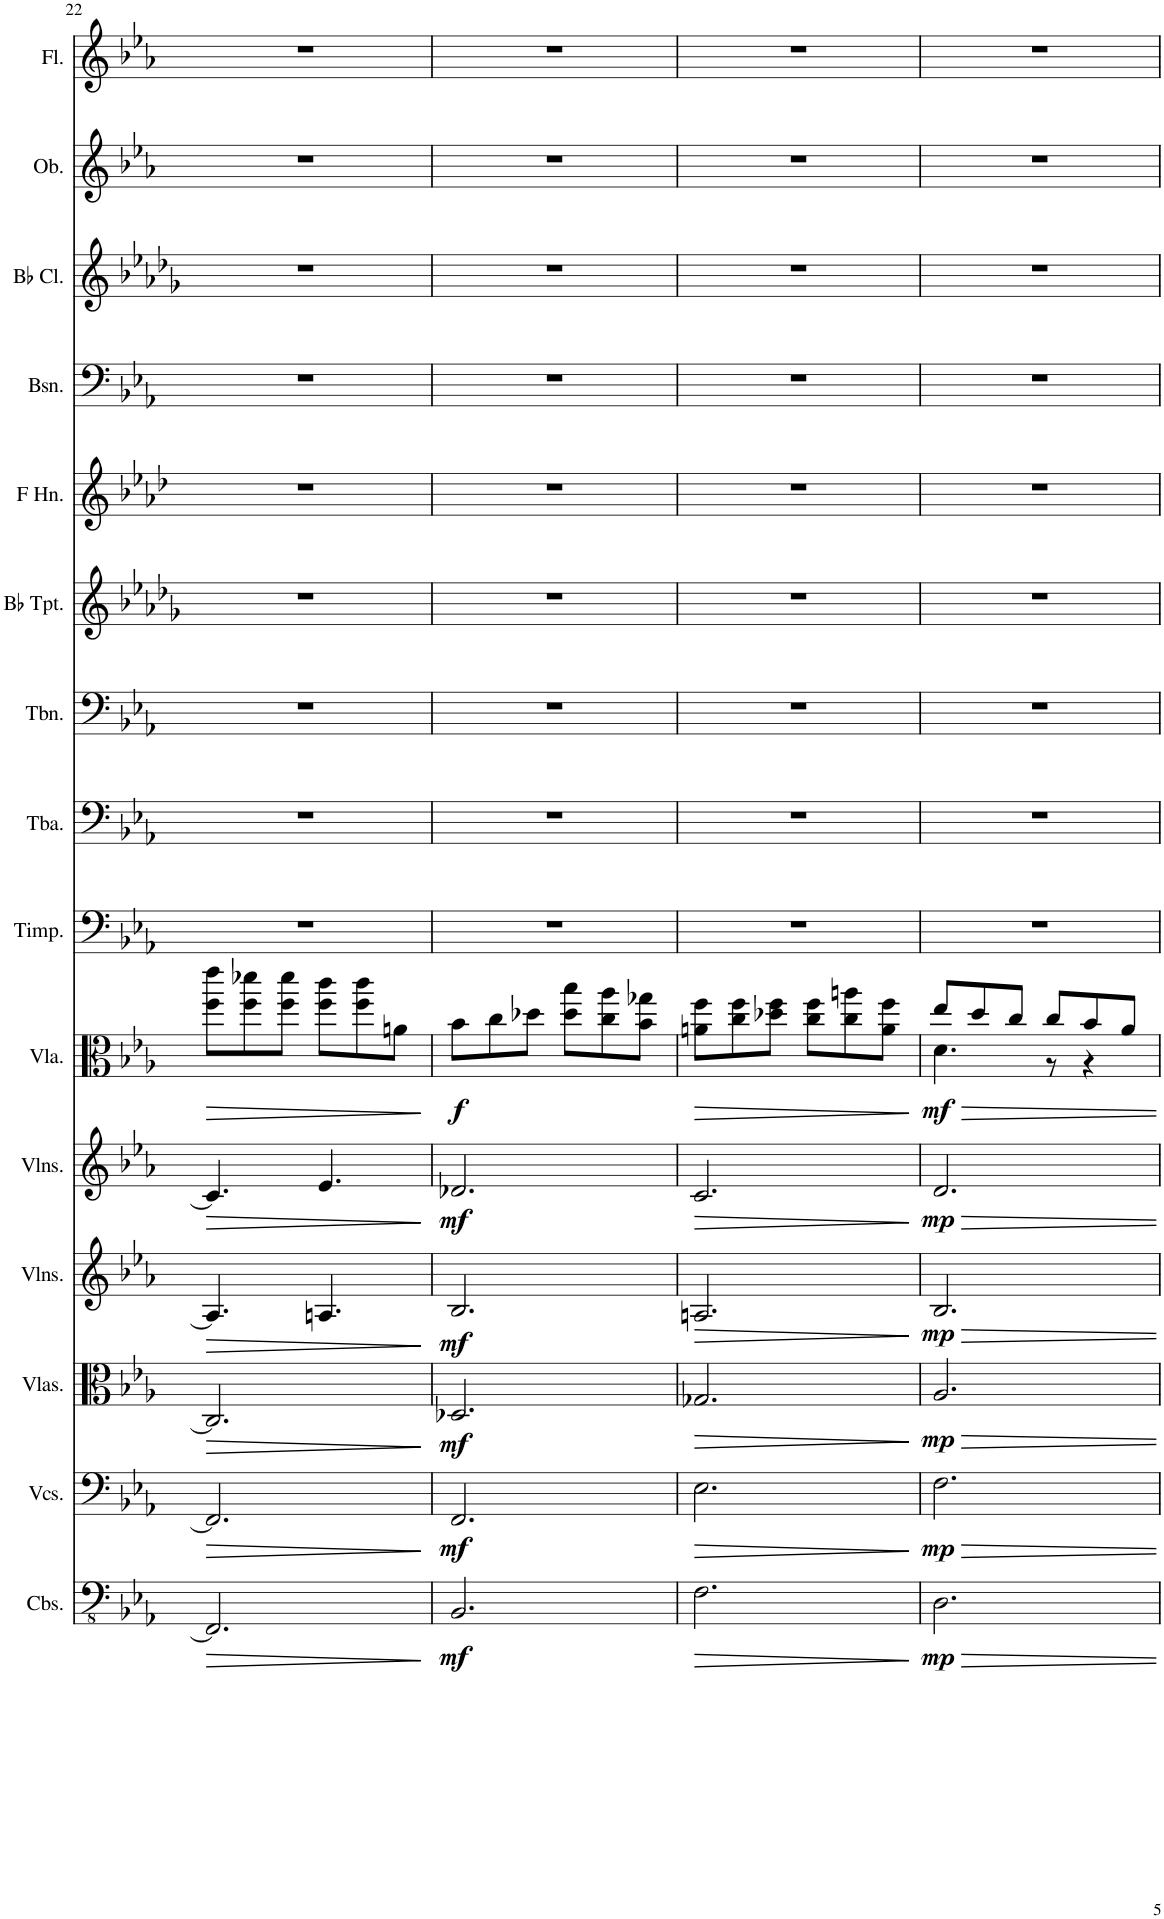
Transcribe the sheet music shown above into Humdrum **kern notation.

**kern	**dynam	**kern	**dynam	**kern	**dynam	**kern	**dynam	**kern	**dynam	**kern	**dynam	**kern	**kern	**kern	**kern	**kern	**kern	**kern	**kern	**kern
*part15	*part15	*part14	*part14	*part13	*part13	*part12	*part12	*part11	*part11	*part10	*part10	*part9	*part8	*part7	*part6	*part5	*part4	*part3	*part2	*part1
*staff15	*staff15	*staff14	*staff14	*staff13	*staff13	*staff12	*staff12	*staff11	*staff11	*staff10	*staff10	*staff9	*staff8	*staff7	*staff6	*staff5	*staff4	*staff3	*staff2	*staff1
*I"Contrabasses	*	*I"Violoncellos	*	*I"Violas	*	*I"Violins	*	*I"Violins	*	*I"Viola	*	*I"Timpani	*I"Tuba	*I"Trombone	*I"Bb Trumpet	*I"Horn in F	*I"Bassoon	*I"Bb Clarinet	*I"Oboe	*I"Flute
*I'Cbs.	*	*I'Vcs.	*	*I'Vlas.	*	*I'Vlns.	*	*I'Vlns.	*	*I'Vla.	*	*I'Timp.	*I'Tba.	*I'Tbn.	*I'Bb Tpt.	*	*I'Bsn.	*I'Bb Cl.	*I'Ob.	*I'Fl.
!!LO:PB:g=z
*clefFv4	*	*clefF4	*	*clefC3	*	*clefG2	*	*clefG2	*	*clefC3	*	*clefF4	*clefF4	*clefF4	*clefG2	*clefG2	*clefF4	*clefG2	*clefG2	*clefG2
*	*	*	*	*	*	*	*	*	*	*	*	*	*	*	*ITrd1c2	*ITrd4c7	*	*ITrd1c2	*	*
*k[b-e-a-]	*	*k[b-e-a-]	*	*k[b-e-a-]	*	*k[b-e-a-]	*	*k[b-e-a-]	*	*k[b-e-a-]	*	*k[b-e-a-]	*k[b-e-a-]	*k[b-e-a-]	*k[b-e-a-d-g-]	*k[b-e-a-d-]	*k[b-e-a-]	*k[b-e-a-d-g-]	*k[b-e-a-]	*k[b-e-a-]
*M6/8	*	*M6/8	*	*M6/8	*	*M6/8	*	*M6/8	*	*M6/8	*	*M6/8	*M6/8	*M6/8	*M6/8	*M6/8	*M6/8	*M6/8	*M6/8	*M6/8
=22	=22	=22	=22	=22	=22	=22	=22	=22	=22	=22	=22	=22	=22	=22	=22	=22	=22	=22	=22	=22
!	!LO:HP:b	!	!LO:HP:b	!	!LO:HP:b	!	!LO:HP:b	!	!LO:HP:b	!	!LO:HP:b	!	!	!	!	!	!	!	!	!
2.FFF/]	>	2.FF/]	>	2.C/]	>	4.A-/]	>	4.c/]	>	8ff\ 8eee-\L	>	2.r	2.r	2.r	2.r	2.r	2.r	2.r	2.r	2.r
.	.	.	.	.	.	.	.	.	.	8ff\ 8ddd-X\	.	.	.	.	.	.	.	.	.	.
.	.	.	.	.	.	.	.	.	.	8ff\ 8ddd-\J	.	.	.	.	.	.	.	.	.	.
.	.	.	.	.	.	4.An/	.	4.e-/	.	8ff\ 8ccc\L	.	.	.	.	.	.	.	.	.	.
.	.	.	.	.	.	.	.	.	.	8ff\ 8ccc\	.	.	.	.	.	.	.	.	.	.
.	.	.	.	.	.	.	.	.	.	8an\J	.	.	.	.	.	.	.	.	.	.
.	]	.	]	.	]	.	]	.	]	.	]	.	.	.	.	.	.	.	.	.
=23	=23	=23	=23	=23	=23	=23	=23	=23	=23	=23	=23	=23	=23	=23	=23	=23	=23	=23	=23	=23
!	!LO:DY:b	!	!LO:DY:b	!	!LO:DY:b	!	!LO:DY:b	!	!LO:DY:b	!	!LO:DY:b	!	!	!	!	!	!	!	!	!
2.BBB-/	mf	2.FF/	mf	2.D-X/	mf	2.B-/	mf	2.d-X/	mf	8b-\L	f	2.r	2.r	2.r	2.r	2.r	2.r	2.r	2.r	2.r
.	.	.	.	.	.	.	.	.	.	8cc\	.	.	.	.	.	.	.	.	.	.
.	.	.	.	.	.	.	.	.	.	8dd-X\J	.	.	.	.	.	.	.	.	.	.
.	.	.	.	.	.	.	.	.	.	8dd-\ 8bb-\L	.	.	.	.	.	.	.	.	.	.
.	.	.	.	.	.	.	.	.	.	8cc\ 8aa-\	.	.	.	.	.	.	.	.	.	.
.	.	.	.	.	.	.	.	.	.	8b-\ 8gg-X\J	.	.	.	.	.	.	.	.	.	.
=24	=24	=24	=24	=24	=24	=24	=24	=24	=24	=24	=24	=24	=24	=24	=24	=24	=24	=24	=24	=24
!	!LO:HP:b	!	!LO:HP:b	!	!LO:HP:b	!	!LO:HP:b	!	!LO:HP:b	!	!LO:HP:b	!	!	!	!	!	!	!	!	!
2.FF\	>	2.E-\	>	2.G-X/	>	2.An/	>	2.c/	>	8an\ 8ff\L	>	2.r	2.r	2.r	2.r	2.r	2.r	2.r	2.r	2.r
.	.	.	.	.	.	.	.	.	.	8cc\ 8ff\	.	.	.	.	.	.	.	.	.	.
.	.	.	.	.	.	.	.	.	.	8dd-X\ 8ff\J	.	.	.	.	.	.	.	.	.	.
.	.	.	.	.	.	.	.	.	.	8cc\ 8ff\L	.	.	.	.	.	.	.	.	.	.
.	.	.	.	.	.	.	.	.	.	8cc\ 8aan\	.	.	.	.	.	.	.	.	.	.
.	.	.	.	.	.	.	.	.	.	8a\ 8ff\J	.	.	.	.	.	.	.	.	.	.
.	]	.	]	.	]	.	]	.	]	.	]	.	.	.	.	.	.	.	.	.
=25	=25	=25	=25	=25	=25	=25	=25	=25	=25	=25	=25	=25	=25	=25	=25	=25	=25	=25	=25	=25
*	*	*	*	*	*	*	*	*	*	*^	*	*	*	*	*	*	*	*	*	*
!	!LO:DY:b	!	!LO:DY:b	!	!LO:DY:b	!	!LO:DY:b	!	!LO:DY:b	!	!	!LO:DY:b	!	!	!	!	!	!	!	!	!
2.DD\	mp	2.F\	mp	2.A-/	mp	2.B-/	mp	2.d/	mp	8ee-/L	4.d\	mf	2.r	2.r	2.r	2.r	2.r	2.r	2.r	2.r	2.r
.	.	.	.	.	.	.	.	.	.	8dd/	.	.	.	.	.	.	.	.	.	.	.
.	.	.	.	.	.	.	.	.	.	8cc/J	.	.	.	.	.	.	.	.	.	.	.
.	.	.	.	.	.	.	.	.	.	8cc/L	8r	.	.	.	.	.	.	.	.	.	.
.	.	.	.	.	.	.	.	.	.	8b-/	4r	.	.	.	.	.	.	.	.	.	.
.	.	.	.	.	.	.	.	.	.	8a-/J	.	.	.	.	.	.	.	.	.	.	.
*	*	*	*	*	*	*	*	*	*	*v	*v	*	*	*	*	*	*	*	*	*	*
=	=	=	=	=	=	=	=	=	=	=	=	=	=	=	=	=	=	=	=	=
*-	*-	*-	*-	*-	*-	*-	*-	*-	*-	*-	*-	*-	*-	*-	*-	*-	*-	*-	*-	*-
